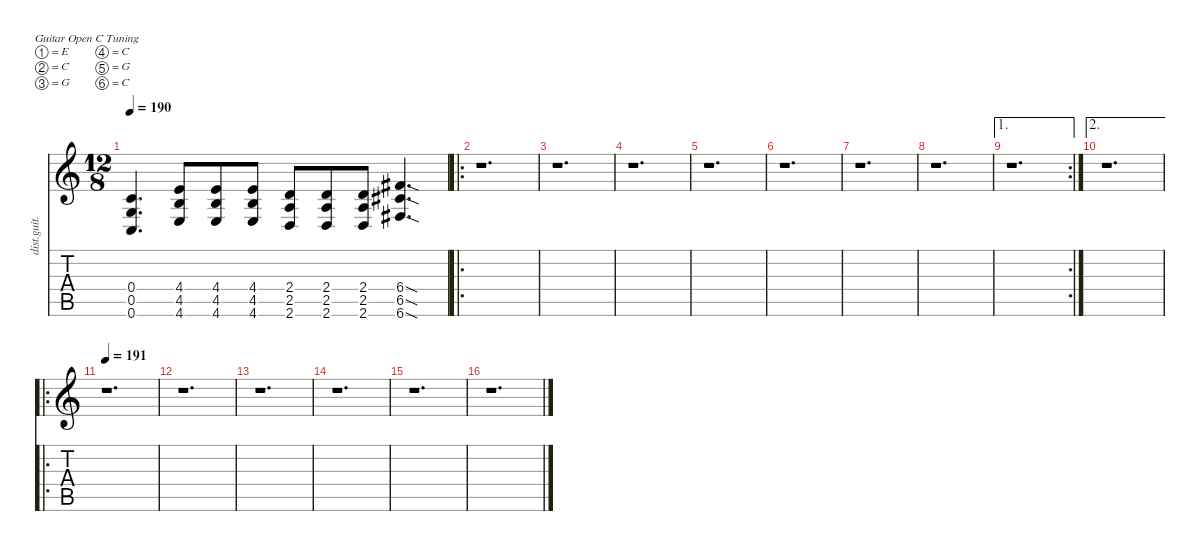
\defaultSystemsLayout 4
\hideDynamics
\bracketExtendMode nobrackets
\otherSystemsTrackNameOrientation horizontal
\track ("Guitar 2" "dist.guit.") {defaultSystemsLayout 32 instrument distortionguitar}
\staff {score tabs}
\tuning (E4 C4 G3 C3 G2 C2)
\ts (12 8)
\tempo 190
\clef g2
\ks c
(0.4 0.5 0.6).4{d dy f beam Up} (4.4 4.5 4.6).8{beam Up} (4.4 4.5 4.6).8{beam Up} (4.4 4.5 4.6).8{beam Up} (2.4 2.5 2.6).8{beam Up} (2.4 2.5 2.6).8{beam Up} (2.4 2.5 2.6).8{beam Up} (6.4{sod acc #} 6.5{sod acc #} 6.6{sod acc #}).4{d beam Up} |
\ro
r.1{d beam Down} |
r.1{d beam Down} |
r.1{d beam Down} |
r.1{d beam Down} |
r.1{d beam Down} |
r.1{d beam Down} |
r.1{d beam Down} |
\ae 1
\rc 2
r.1{d beam Down} |
\ae 2
r.1{d beam Down} |
\ro
\tempo 191
r.1{d beam Down} |
r.1{d beam Down} |
r.1{d beam Down} |
r.1{d beam Down} |
r.1{d beam Down} |
r.1{d beam Down}
